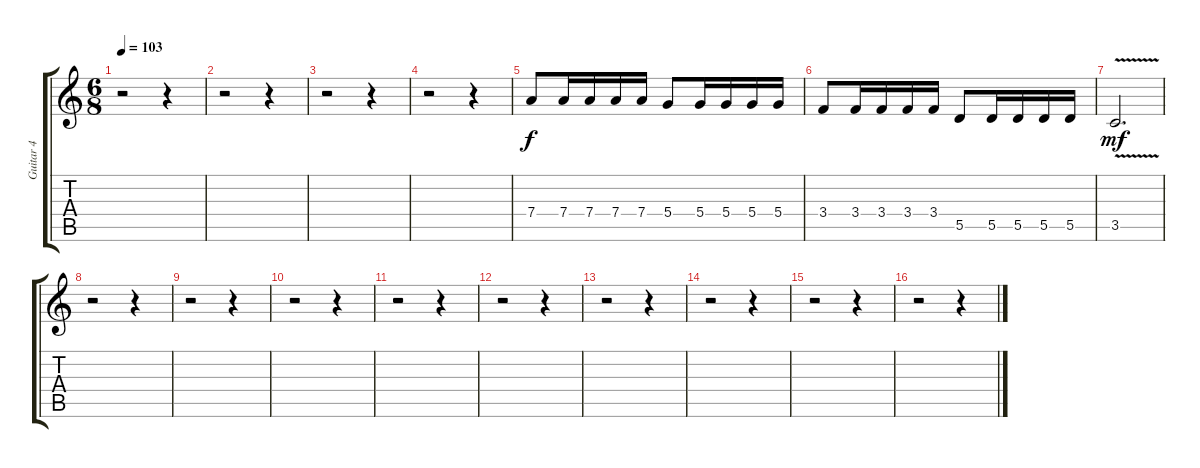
\track ("Guitar 4" "Guitar 4") {instrument overdrivenguitar}
\staff {score tabs}
\tuning (E4 B3 G3 D3 A2 E2) {hide}
\ts (6 8)
\tempo 103
\clef g2
\ks c
r.2{dy f} r.4 |
r.2 r.4 |
r.2 r.4 |
r.2 r.4 |
7.4.8{balance 8} 7.4.16 7.4.16 7.4.16 7.4.16 5.4.8 5.4.16 5.4.16 5.4.16 5.4.16 |
3.4.8 3.4.16 3.4.16 3.4.16 3.4.16 5.5.8 5.5.16 5.5.16 5.5.16 5.5.16 |
3.5{v}.2{d dy mf} |
r.2 r.4 |
r.2 r.4 |
r.2 r.4 |
r.2 r.4 |
r.2 r.4 |
r.2 r.4 |
r.2 r.4 |
r.2 r.4 |
r.2 r.4
